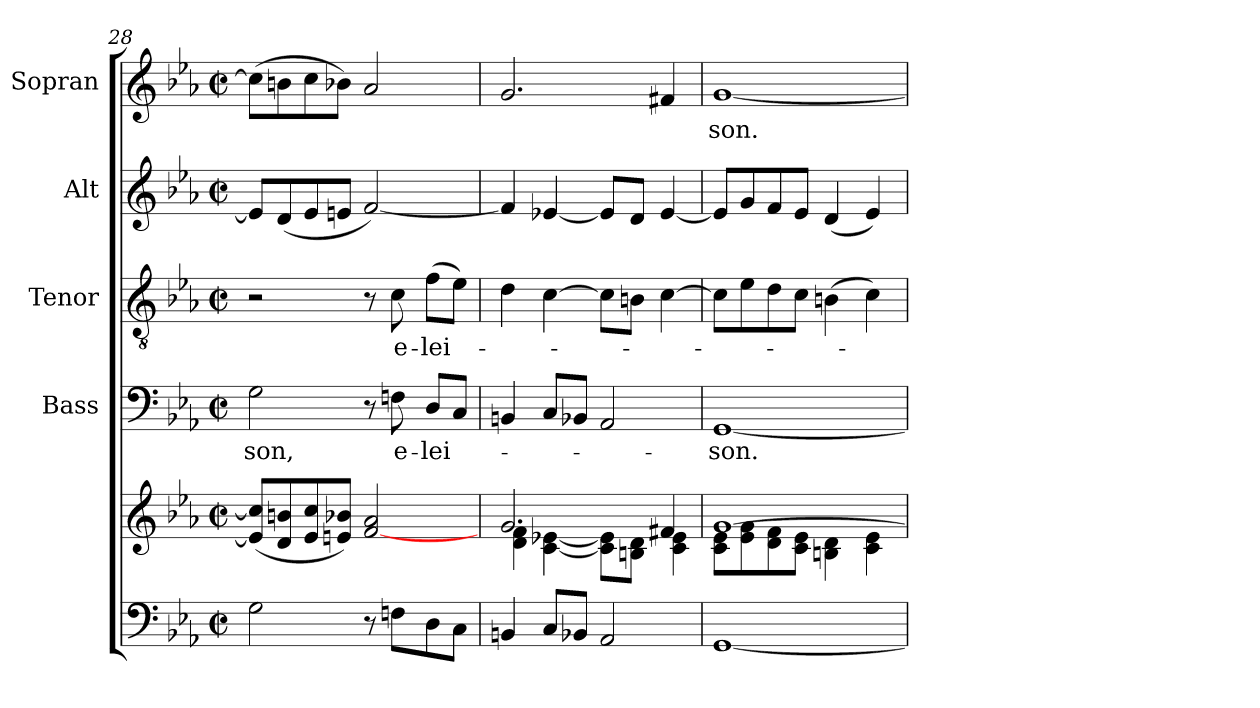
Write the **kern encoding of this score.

**kern	**kern	**kern	**text	**kern	**text	**kern	**kern	**text
*part5	*part5	*part4	*part4	*part3	*part3	*part2	*part1	*part1
*staff6	*staff5	*staff4	*staff4	*staff3	*staff3	*staff2	*staff1	*staff1
*	*	*I"Bass	*	*I"Tenor	*	*I"Alt	*I"Sopran	*
*	*	*I'B.	*	*I'T.	*	*I'A.	*I'S.	*
*clefF4	*clefG2	*clefF4	*	*clefGv2	*	*clefG2	*clefG2	*
*k[b-e-a-]	*k[b-e-a-]	*k[b-e-a-]	*	*k[b-e-a-]	*	*k[b-e-a-]	*k[b-e-a-]	*
*E-:	*E-:	*E-:	*	*E-:	*	*E-:	*E-:	*
*M2/2	*M2/2	*M2/2	*	*M2/2	*	*M2/2	*M2/2	*
*met(c|)	*met(c|)	*met(c|)	*	*met(c|)	*	*met(c|)	*met(c|)	*
=28	=28	=28	=28	=28	=28	=28	=28	=28
!	!	!	!LO:LY:b	!	!	!	!	!
2G\	(<8e-/] 8cc/]L	2G\	-son,	2r	.	8e-/L]	(>8cc\L]	.
.	8d/ 8bn/	.	.	.	.	(<8d/	8bn\	.
.	8e-/ 8cc/	.	.	.	.	8e-/	8cc\	.
.	8en/ 8b-X/J)	.	.	.	.	8en/J	8b-X\J)	.
8r	[2f/ 2a-/	8r	.	8r	.	[2f/)	2a-/	.
!	!	!	!LO:LY:b	!	!LO:LY:b	!	!	!
8Fn\L	.	8Fn\	e-	8c\	e-	.	.	.
!	!	!	!LO:LY:b	!	!LO:LY:b	!	!	!
8D\	.	8D/L	-lei-	(>8f\L	-lei-	.	.	.
8C\J	.	8C/J	.	8e-\J)	.	.	.	.
=29	=29	=29	=29	=29	=29	=29	=29	=29
*	*^	*	*	*	*	*	*	*
4BBn/	2.g/	4d\ 4f\	4BBn/	.	4d\	.	4f/]	2.g/	.
8C/L	.	[<4c\ [<4e-X\	8C/L	.	[4c\	.	[4e-X/	.	.
8BB-X/J	.	.	8BB-X/J	.	.	.	.	.	.
2AA-/	.	8c\] 8e-\]L	2AA-/	.	8c\L]	.	8e-/L]	.	.
.	.	8Bn\ 8d\J	.	.	8Bn\J	.	8d/J	.	.
.	4f#X/	4c\ 4e-\	.	.	[4c\	.	[4e-/	4f#X/	.
=30	=30	=30	=30	=30	=30	=30	=30	=30	=30
!	!	!	!	!LO:LY:b	!	!	!	!	!LO:LY:b
[1GG	[>1g	8c\ 8e-\L	[1GG	-son.	8c\L]	.	8e-/L]	[1g	-son.
.	.	8e-\ 8g\	.	.	8e-\	.	8g/	.	.
.	.	8d\ 8f\	.	.	8d\	.	8f/	.	.
.	.	8c\ 8e-\J	.	.	8c\J	.	8e-/J	.	.
.	.	4Bn\ 4d\	.	.	(>4Bn\	.	(<4d/	.	.
.	.	4c\ 4e-\	.	.	4c\)	.	4e-/)	.	.
*	*v	*v	*	*	*	*	*	*	*
=	=	=	=	=	=	=	=	=
*-	*-	*-	*-	*-	*-	*-	*-	*-
